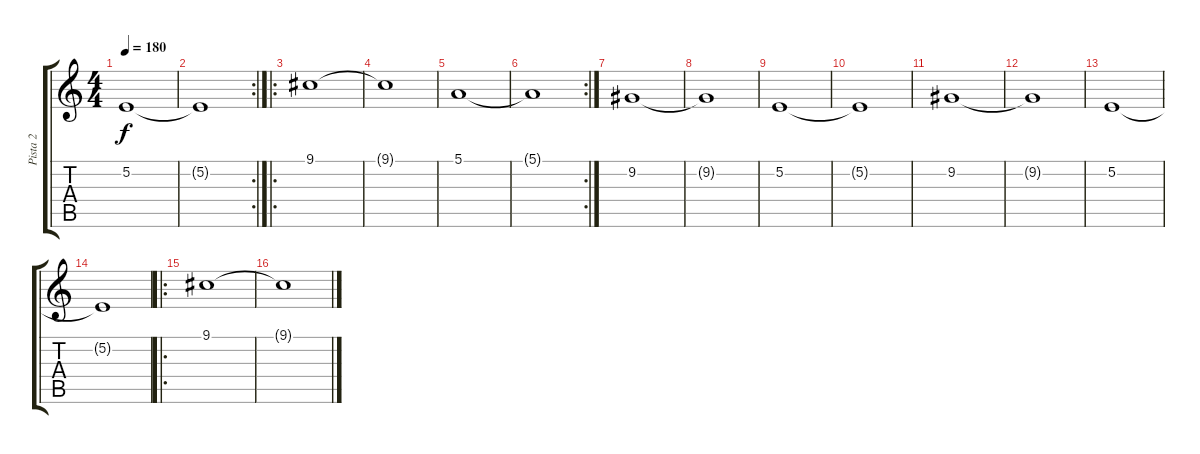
\track ("Pista 2" "Pista 2") {instrument fx6goblins}
\staff {score tabs}
\tuning (E4 B3 G3 D3 A2 E2) {hide}
\ts (4 4)
\tempo 180
\clef g2
\ks c
5.2.1{dy f} |
\rc 2
5.2{t}.1 |
\ro
9.1.1 |
9.1{t}.1 |
5.1.1 |
\rc 2
5.1{t}.1 |
9.2.1 |
9.2{t}.1 |
5.2.1 |
5.2{t}.1 |
9.2.1 |
9.2{t}.1 |
5.2.1 |
5.2{t}.1 |
\ro
9.1.1 |
9.1{t}.1
